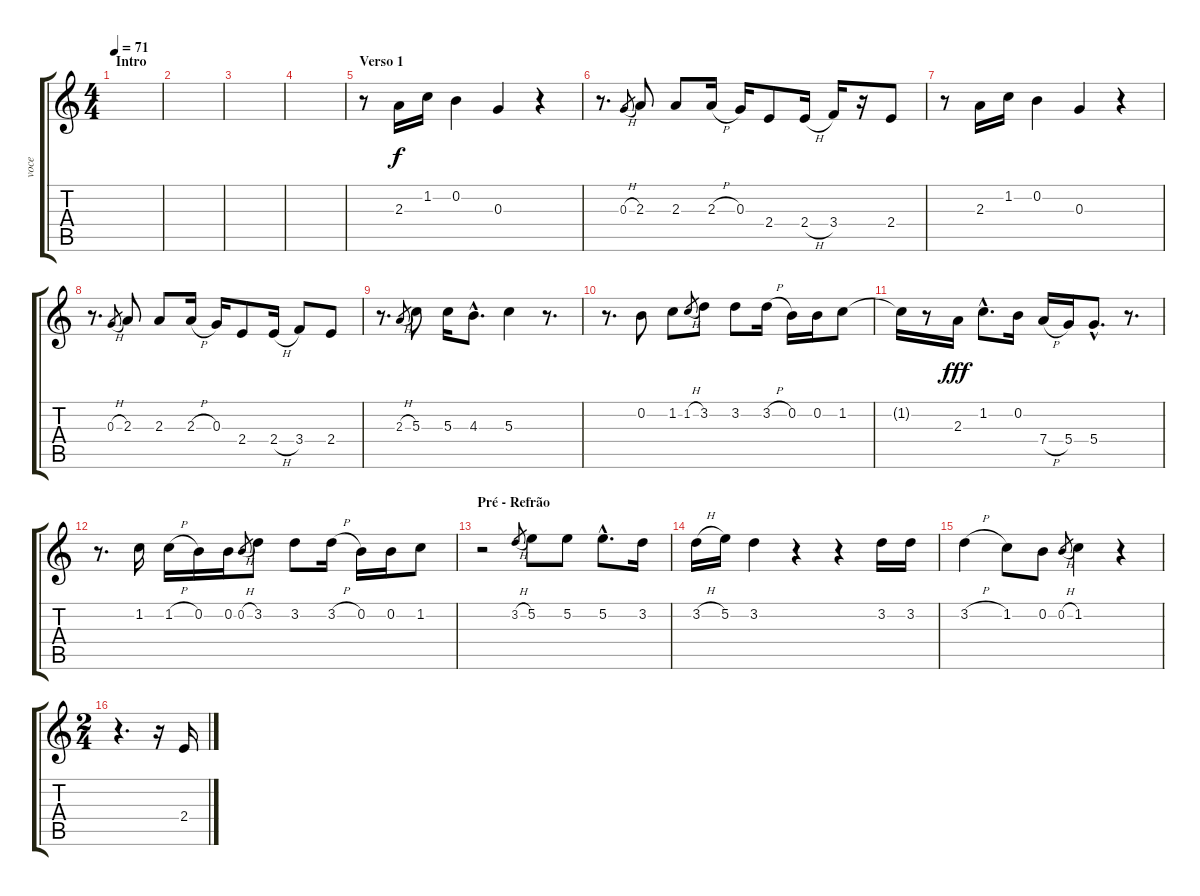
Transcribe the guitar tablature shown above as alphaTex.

\track ("voce" "voce") {instrument distortionguitar}
\staff {score tabs}
\tuning (E4 B3 G3 D3 A2 E2) {hide}
\ts (4 4)
\section ("" "Intro")
\tempo 71
\clef g2
\ks c
|
|
|
|
\section ("" "Verso 1")
r.8 2.3.16 1.2.16 0.2.4 0.3.4 r.4 |
r.8{d} 0.3{h}.8{gr} 2.3.8 2.3.8 2.3{h}.16 0.3.16 2.4.8 2.4{h}.16 3.4.16 r.16 2.4.8 |
r.8 2.3.16 1.2.16 0.2.4 0.3.4 r.4 |
r.8{d} 0.3{h}.8{gr} 2.3.8 2.3.8 2.3{h}.16 0.3.16 2.4.8 2.4{h}.16 3.4.8 2.4.8 |
r.8{d} 2.3{h}.8{gr} 5.3.8 5.3.16 4.3{hac}.8{d} 5.3.4 r.8{d} |
r.8{d} 0.2.8 1.2.8 1.2{h}.8{gr} 3.2.8 3.2.8 3.2{h}.16 0.2.16 0.2.16 1.2.8 |
1.2{t}.16{dy f} r.8 2.3.16{dy fff} 1.2{hac}.8{d} 0.2.16 7.4{h}.16 5.4.16 5.4{hac}.8{d} r.8{d} |
r.8{d} 1.2.16 1.2{h}.16 0.2.16 0.2.16 0.2{h}.8{gr} 3.2.8 3.2.8 3.2{h}.16 0.2.16 0.2.16 1.2.8 |
\section ("" "Pré - Refrão")
r.2 3.2{h}.8{gr} 5.2.8 5.2.8 5.2{hac}.8{d} 3.2.16 |
3.2{h}.16 5.2.16 3.2.4 r.4 r.4 3.2.16 3.2.16 |
3.2{h}.4 1.2.8 0.2.8 0.2{h}.8{gr} 1.2.4 r.4 |
\ts (2 4)
r.4{d} r.16 2.4.16
